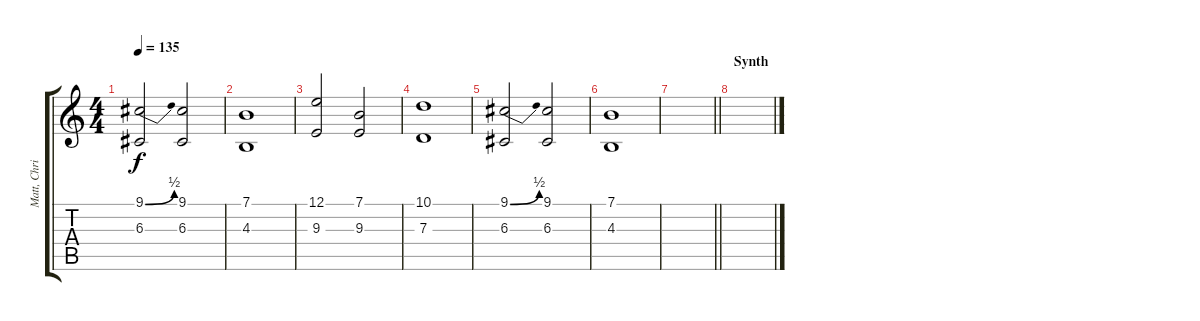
\track ("Matt, Chris, Dom, Morgan" "Matt, Chri") {instrument choiraahs}
\staff {score tabs}
\tuning (E4 B3 G3 D3 A2 E2) {hide}
\ts (4 4)
\tempo 135
\clef g2
\ks c
(9.1{be (bend 0 0 60 2)} 6.3).2{dy f} (9.1 6.3).2 |
(7.1 4.3).1 |
(12.1 9.3).2 (7.1 9.3).2 |
(10.1 7.3).1 |
(9.1{be (bend 0 0 60 2)} 6.3).2 (9.1 6.3).2 |
(7.1 4.3).1 |
\barLineRight lightlight
|
\section ("" "Synth ")
